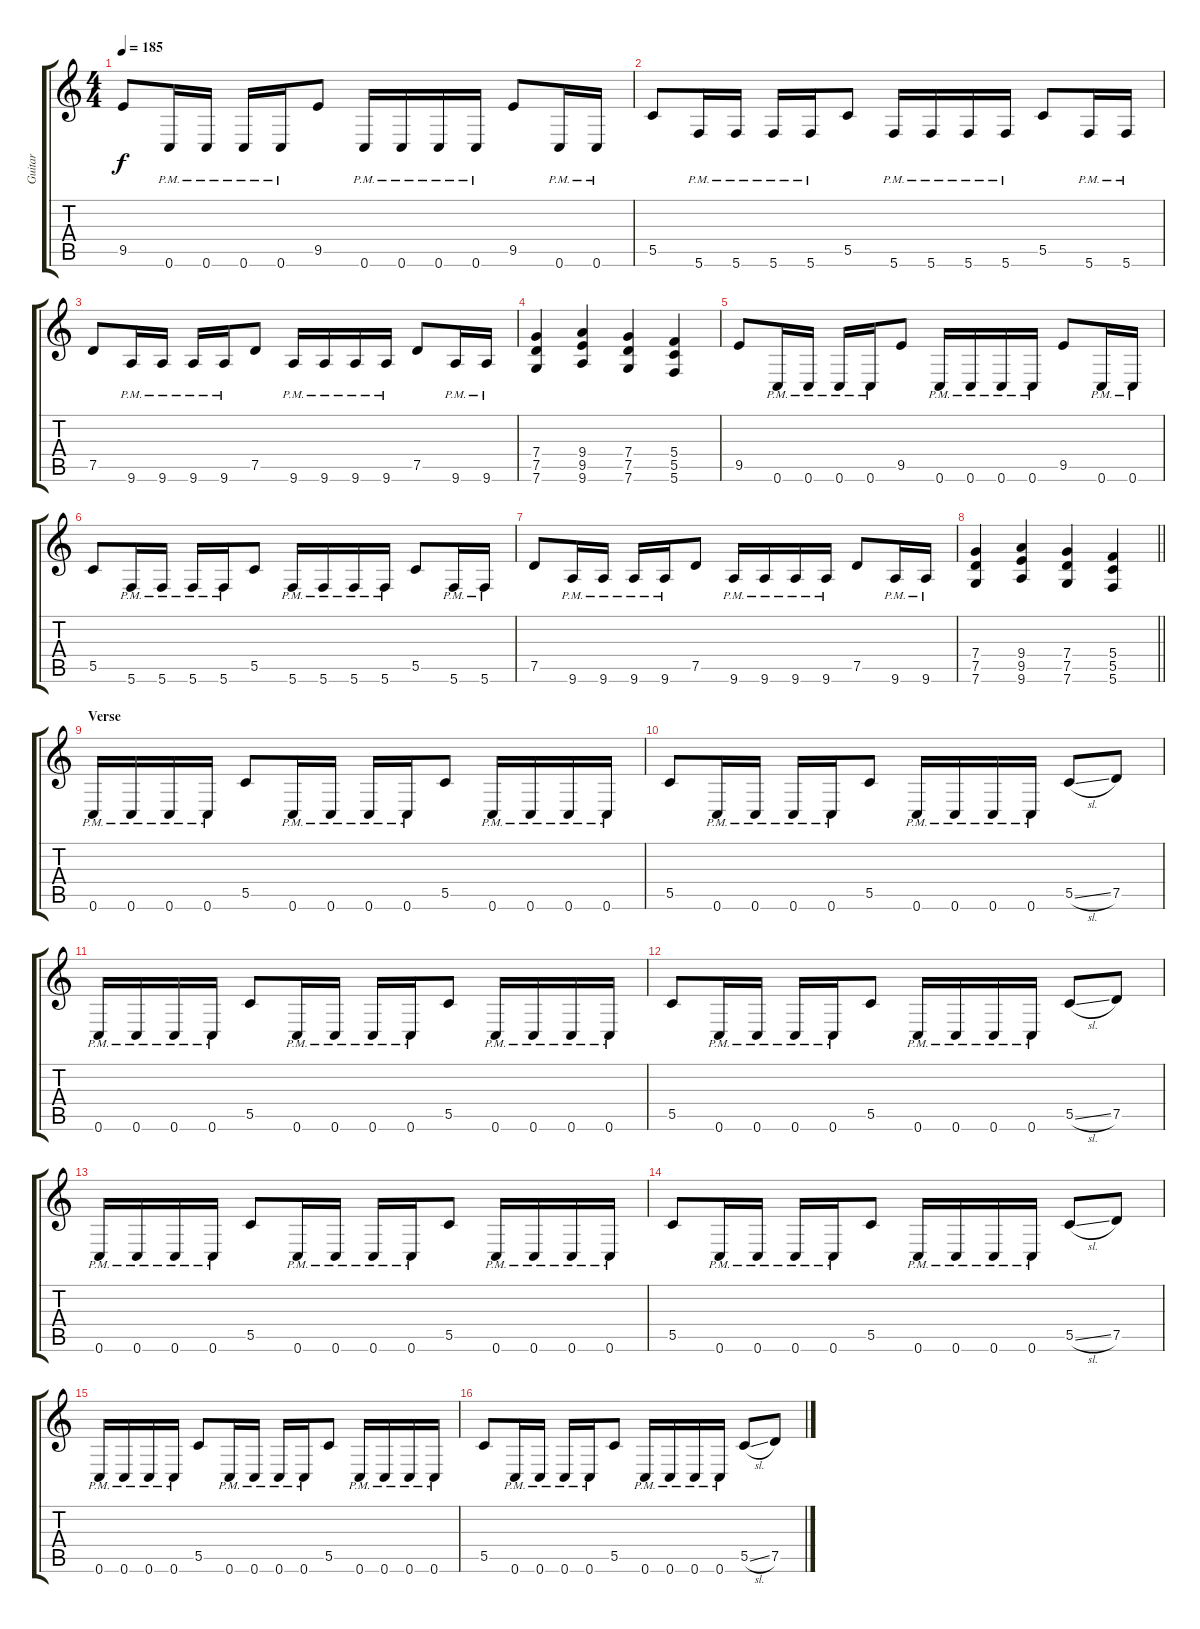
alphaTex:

\track ("Guitar" "Guitar") {instrument distortionguitar}
\staff {score tabs}
\tuning (D4 A3 F3 C3 G2 C2) {hide}
\ts (4 4)
\tempo 185
\clef g2
\ks c
9.5.8{dy f} 0.6{pm}.16 0.6{pm}.16 0.6{pm}.16 0.6{pm}.16 9.5.8 0.6{pm}.16 0.6{pm}.16 0.6{pm}.16 0.6{pm}.16 9.5.8 0.6{pm}.16 0.6{pm}.16 |
5.5.8 5.6{pm}.16 5.6{pm}.16 5.6{pm}.16 5.6{pm}.16 5.5.8 5.6{pm}.16 5.6{pm}.16 5.6{pm}.16 5.6{pm}.16 5.5.8 5.6{pm}.16 5.6{pm}.16 |
7.5.8 9.6{pm}.16 9.6{pm}.16 9.6{pm}.16 9.6{pm}.16 7.5.8 9.6{pm}.16 9.6{pm}.16 9.6{pm}.16 9.6{pm}.16 7.5.8 9.6{pm}.16 9.6{pm}.16 |
(7.4 7.5 7.6).4 (9.4 9.5 9.6).4 (7.4 7.5 7.6).4 (5.4 5.5 5.6).4 |
9.5.8 0.6{pm}.16 0.6{pm}.16 0.6{pm}.16 0.6{pm}.16 9.5.8 0.6{pm}.16 0.6{pm}.16 0.6{pm}.16 0.6{pm}.16 9.5.8 0.6{pm}.16 0.6{pm}.16 |
5.5.8 5.6{pm}.16 5.6{pm}.16 5.6{pm}.16 5.6{pm}.16 5.5.8 5.6{pm}.16 5.6{pm}.16 5.6{pm}.16 5.6{pm}.16 5.5.8 5.6{pm}.16 5.6{pm}.16 |
7.5.8 9.6{pm}.16 9.6{pm}.16 9.6{pm}.16 9.6{pm}.16 7.5.8 9.6{pm}.16 9.6{pm}.16 9.6{pm}.16 9.6{pm}.16 7.5.8 9.6{pm}.16 9.6{pm}.16 |
\barLineRight lightlight
(7.4 7.5 7.6).4 (9.4 9.5 9.6).4 (7.4 7.5 7.6).4 (5.4 5.5 5.6).4 |
\section ("" "Verse")
0.6{pm}.16 0.6{pm}.16 0.6{pm}.16 0.6{pm}.16 5.5.8 0.6{pm}.16 0.6{pm}.16 0.6{pm}.16 0.6{pm}.16 5.5.8 0.6{pm}.16 0.6{pm}.16 0.6{pm}.16 0.6{pm}.16 |
5.5.8 0.6{pm}.16 0.6{pm}.16 0.6{pm}.16 0.6{pm}.16 5.5.8 0.6{pm}.16 0.6{pm}.16 0.6{pm}.16 0.6{pm}.16 5.5{sl}.8 7.5.8 |
0.6{pm}.16 0.6{pm}.16 0.6{pm}.16 0.6{pm}.16 5.5.8 0.6{pm}.16 0.6{pm}.16 0.6{pm}.16 0.6{pm}.16 5.5.8 0.6{pm}.16 0.6{pm}.16 0.6{pm}.16 0.6{pm}.16 |
5.5.8 0.6{pm}.16 0.6{pm}.16 0.6{pm}.16 0.6{pm}.16 5.5.8 0.6{pm}.16 0.6{pm}.16 0.6{pm}.16 0.6{pm}.16 5.5{sl}.8 7.5.8 |
0.6{pm}.16 0.6{pm}.16 0.6{pm}.16 0.6{pm}.16 5.5.8 0.6{pm}.16 0.6{pm}.16 0.6{pm}.16 0.6{pm}.16 5.5.8 0.6{pm}.16 0.6{pm}.16 0.6{pm}.16 0.6{pm}.16 |
5.5.8 0.6{pm}.16 0.6{pm}.16 0.6{pm}.16 0.6{pm}.16 5.5.8 0.6{pm}.16 0.6{pm}.16 0.6{pm}.16 0.6{pm}.16 5.5{sl}.8 7.5.8 |
0.6{pm}.16 0.6{pm}.16 0.6{pm}.16 0.6{pm}.16 5.5.8 0.6{pm}.16 0.6{pm}.16 0.6{pm}.16 0.6{pm}.16 5.5.8 0.6{pm}.16 0.6{pm}.16 0.6{pm}.16 0.6{pm}.16 |
5.5.8 0.6{pm}.16 0.6{pm}.16 0.6{pm}.16 0.6{pm}.16 5.5.8 0.6{pm}.16 0.6{pm}.16 0.6{pm}.16 0.6{pm}.16 5.5{sl}.8 7.5.8
